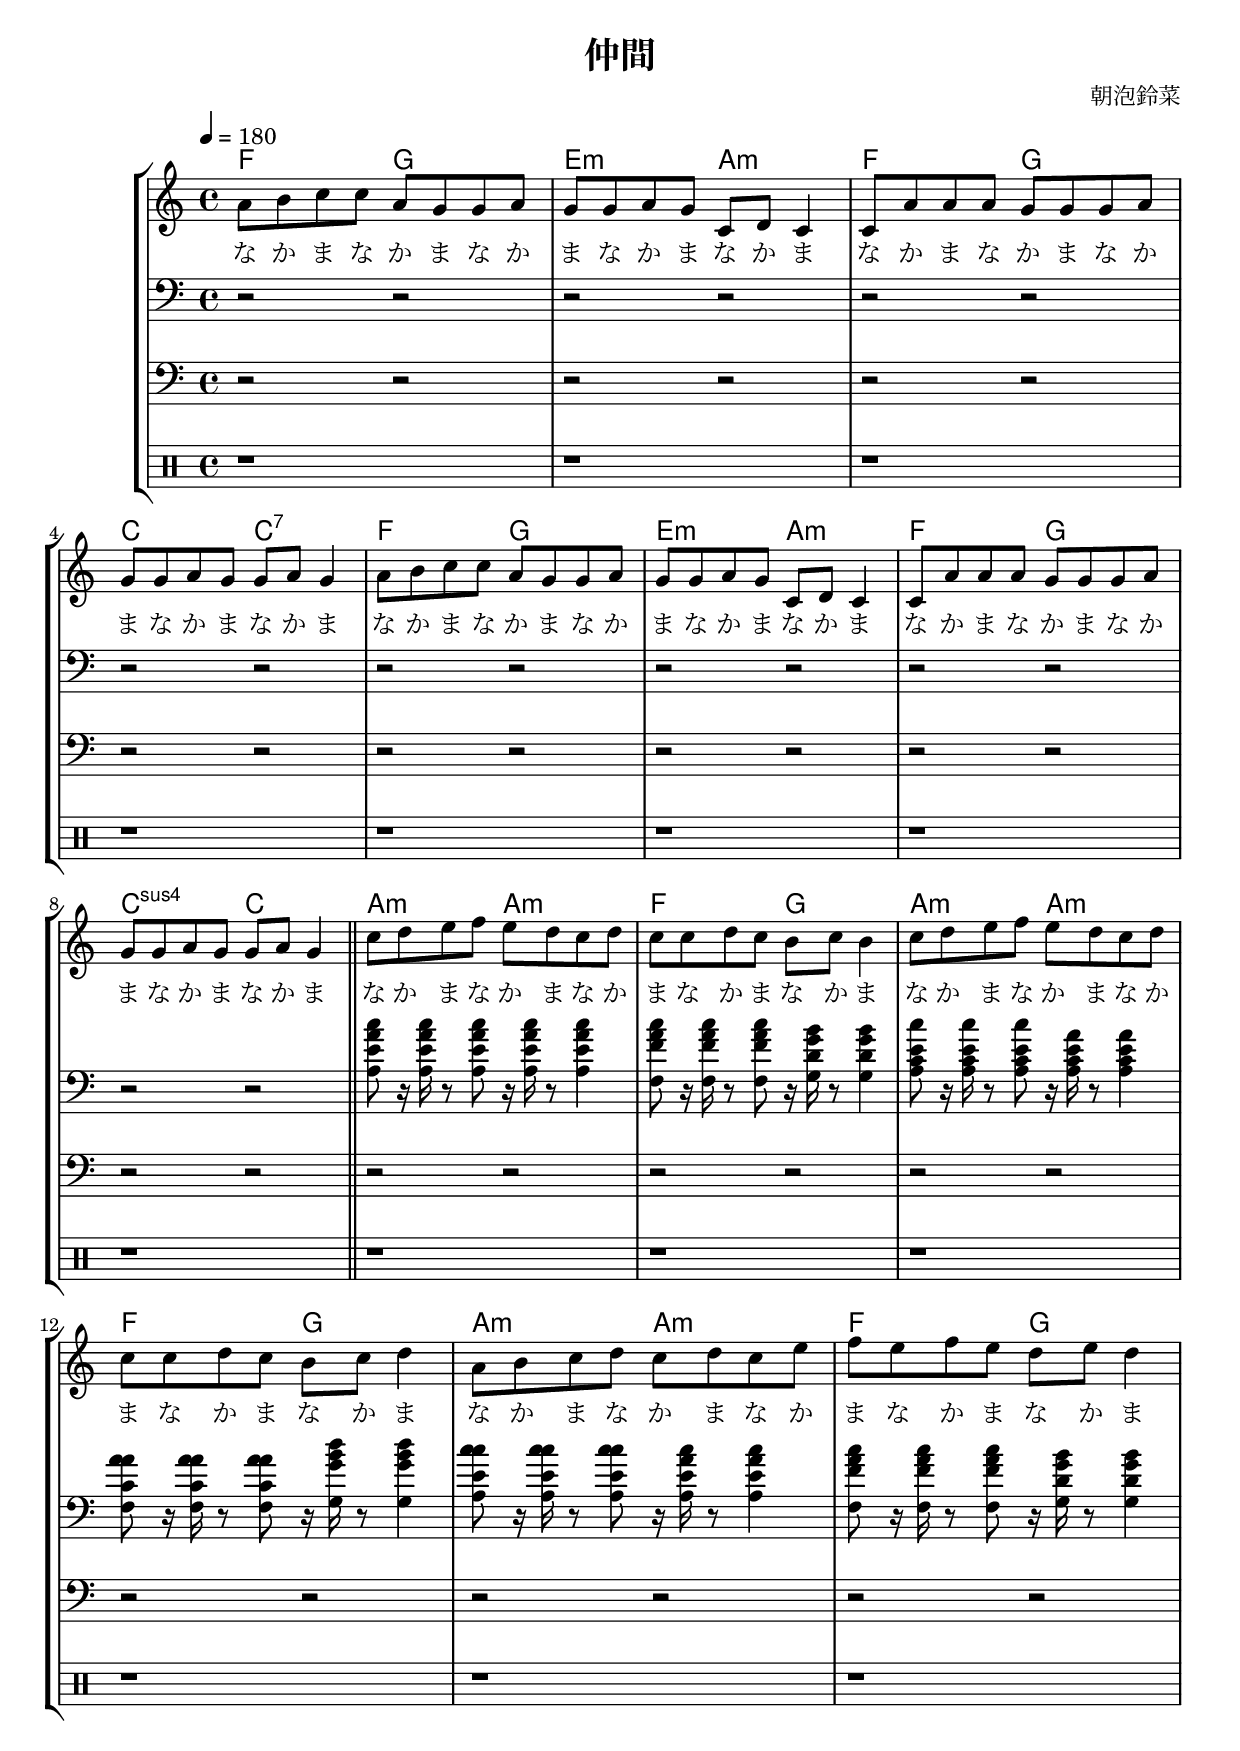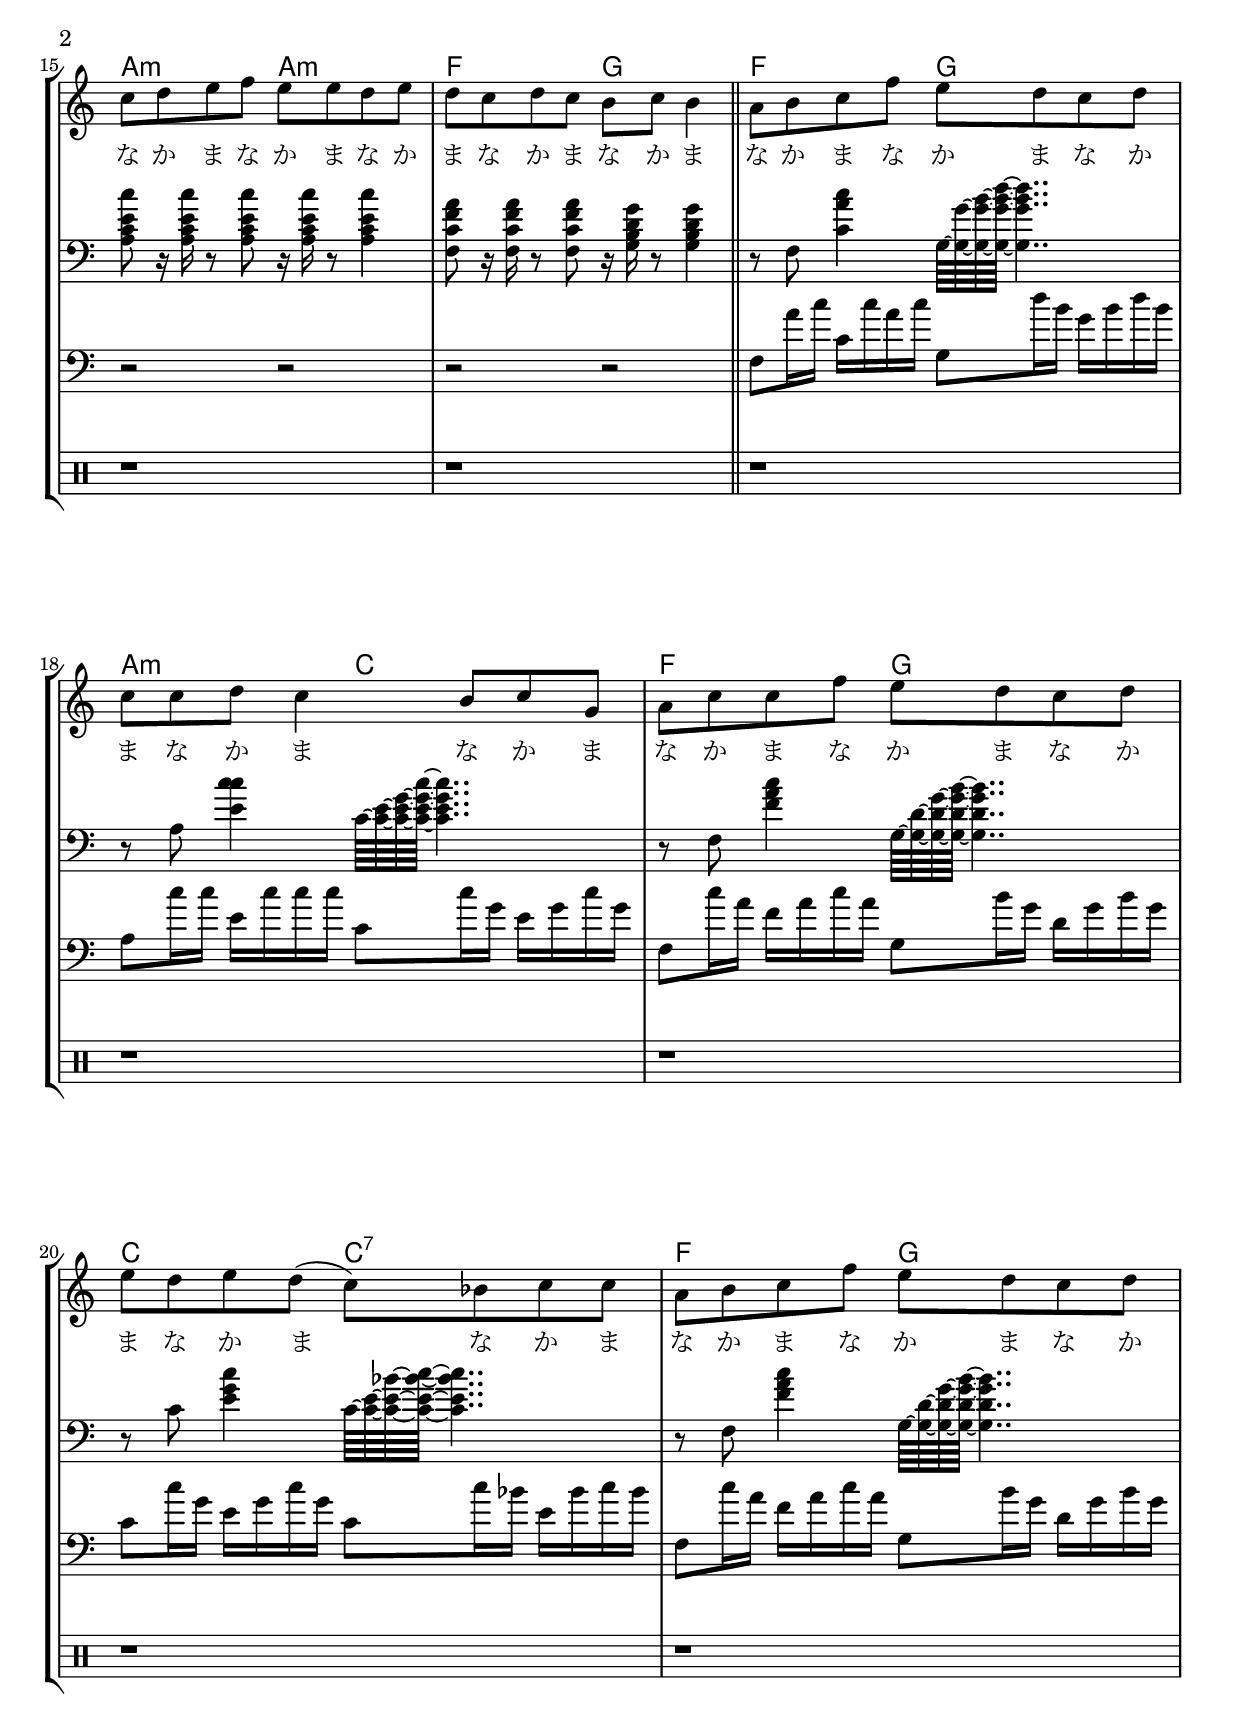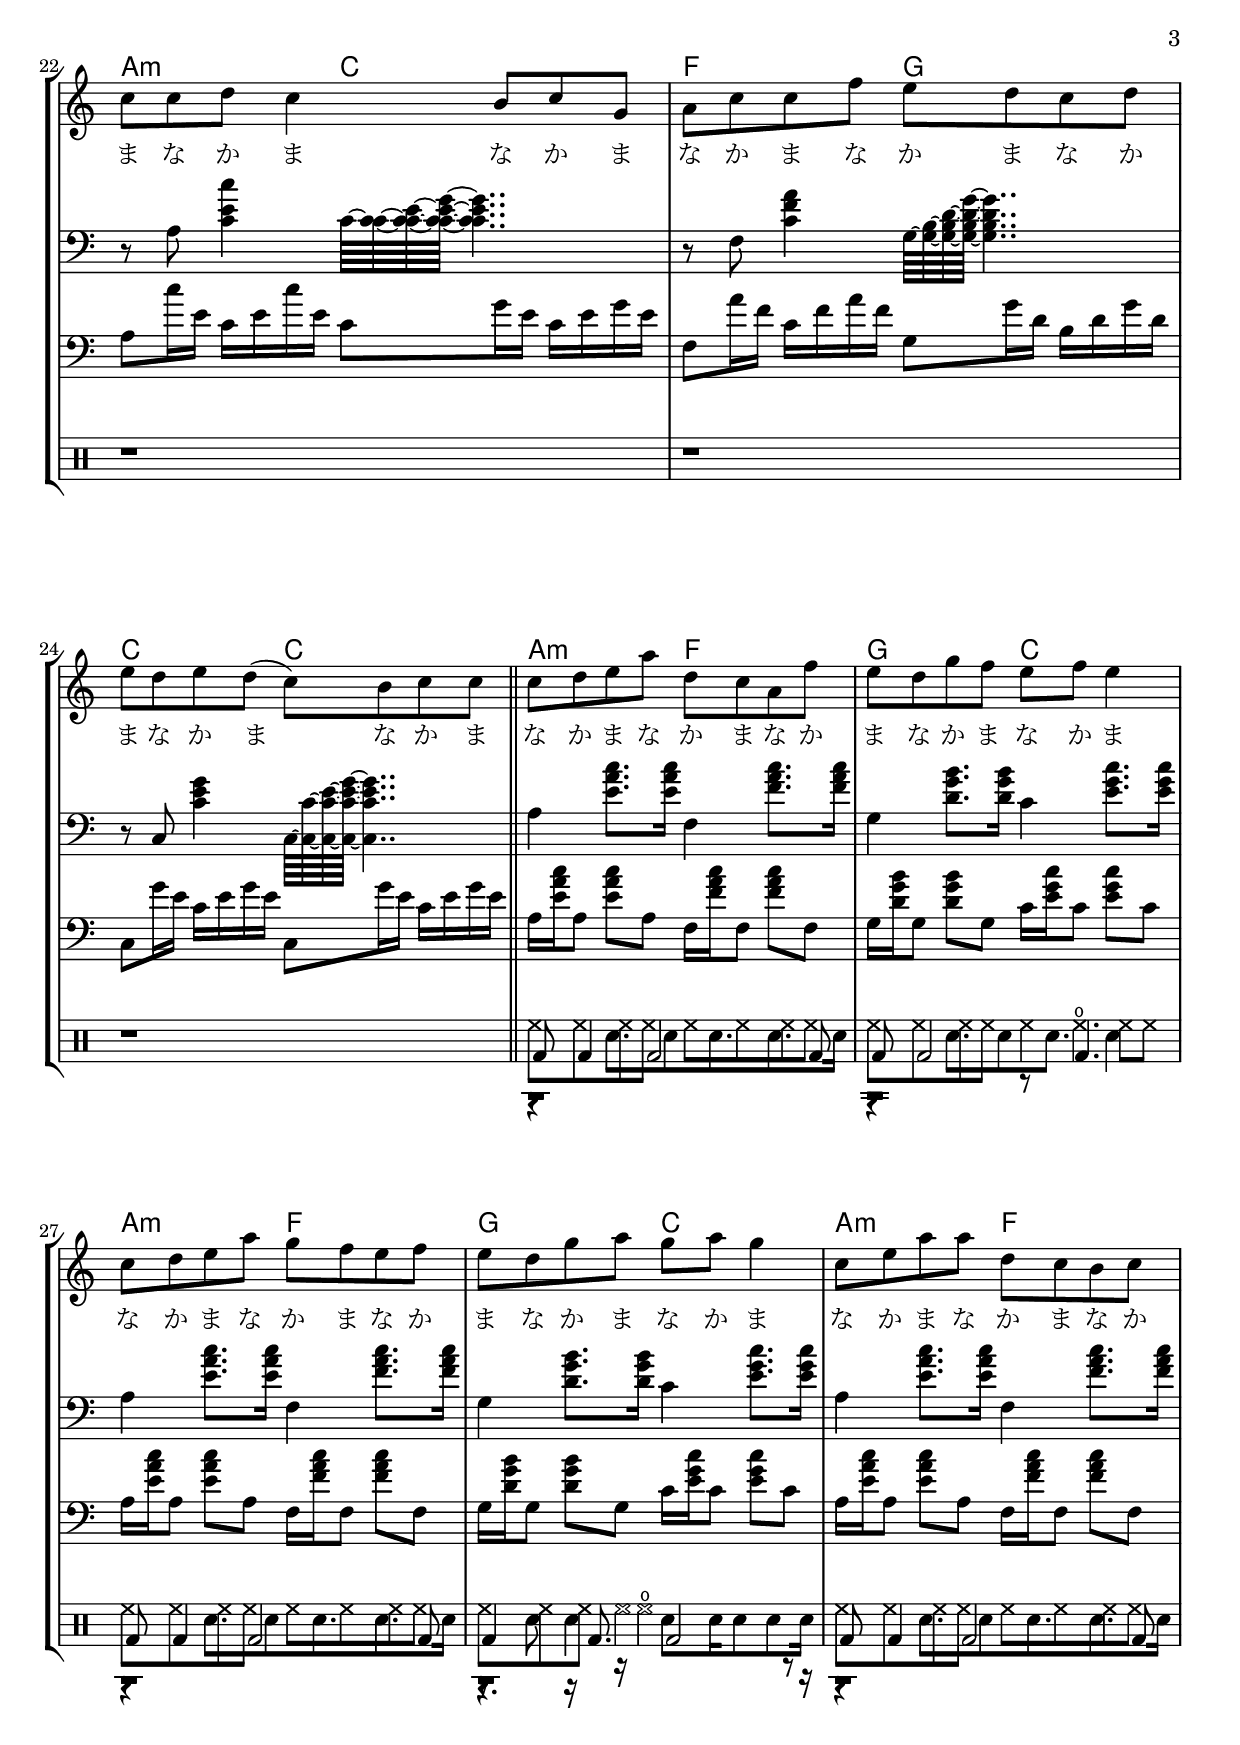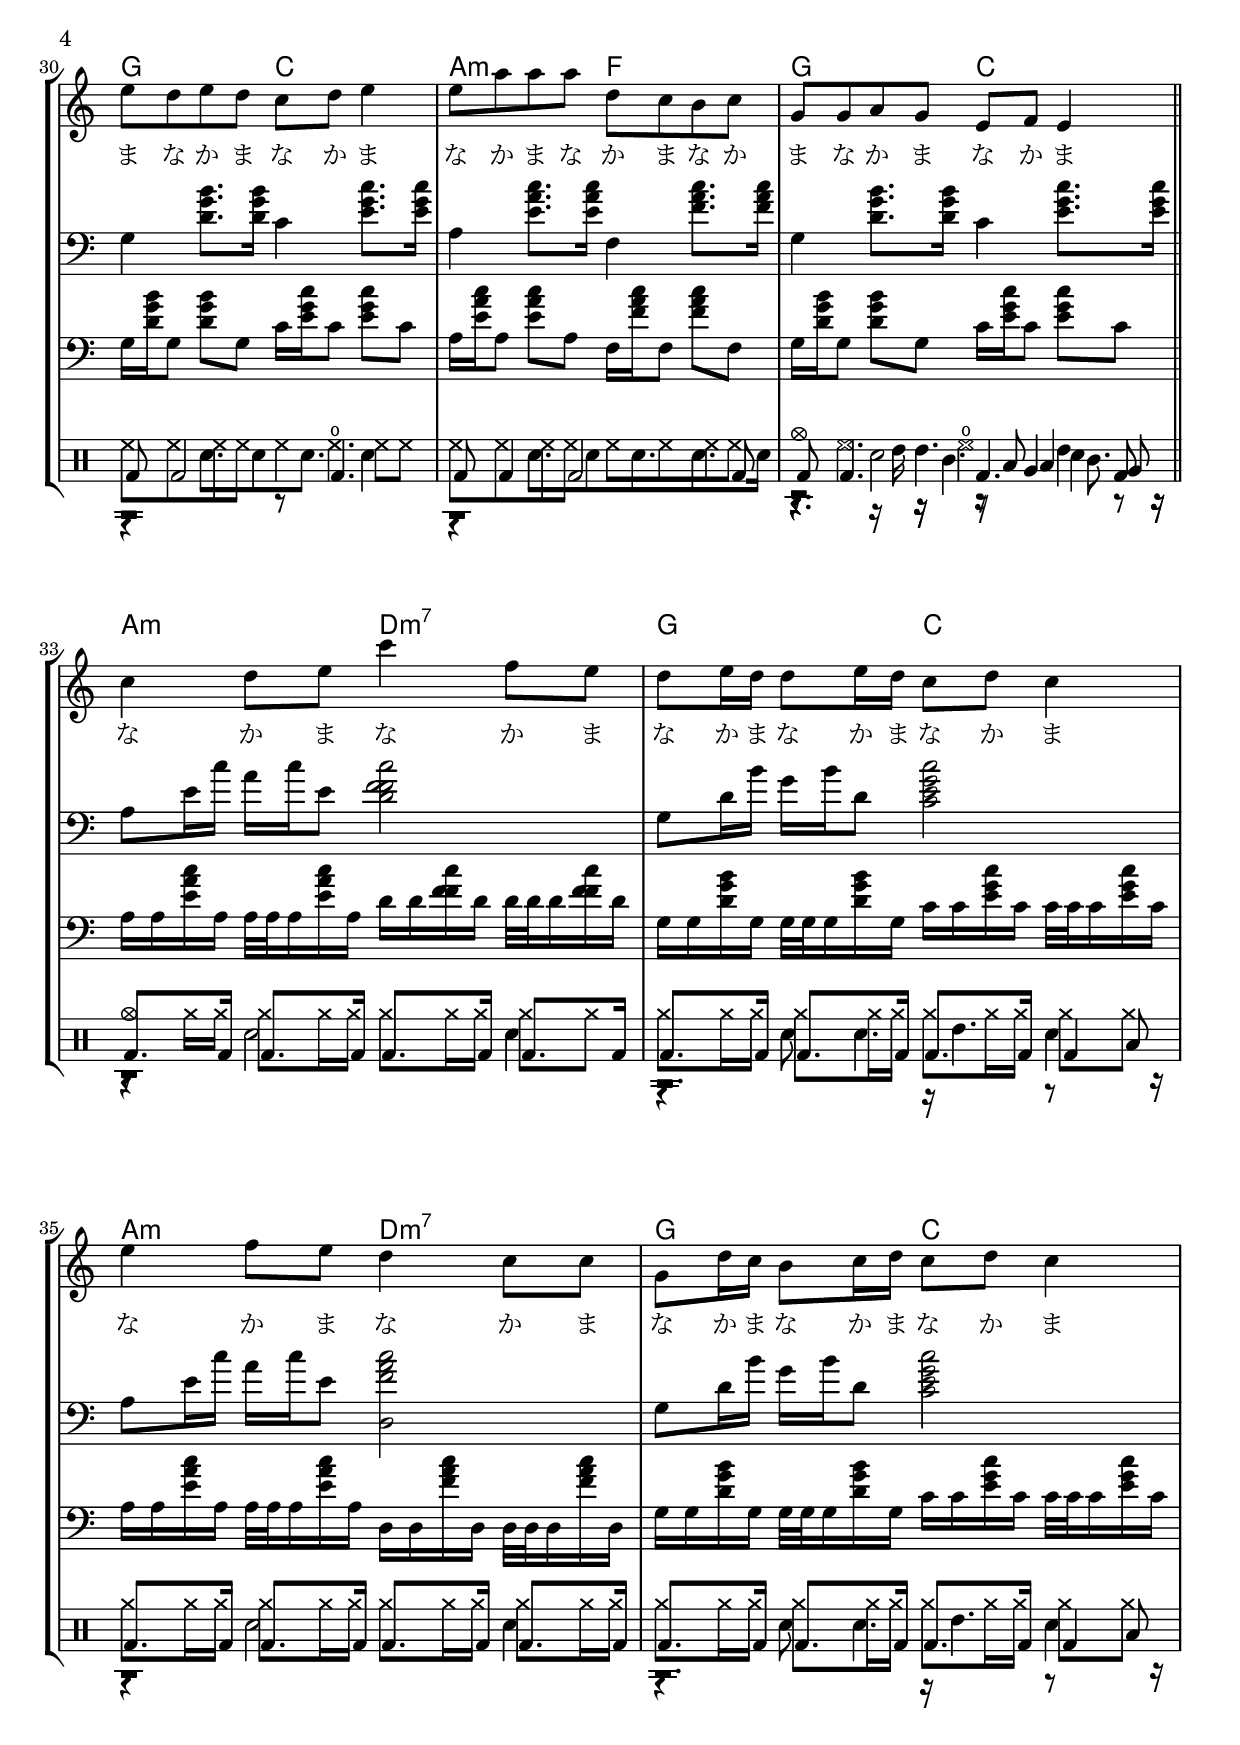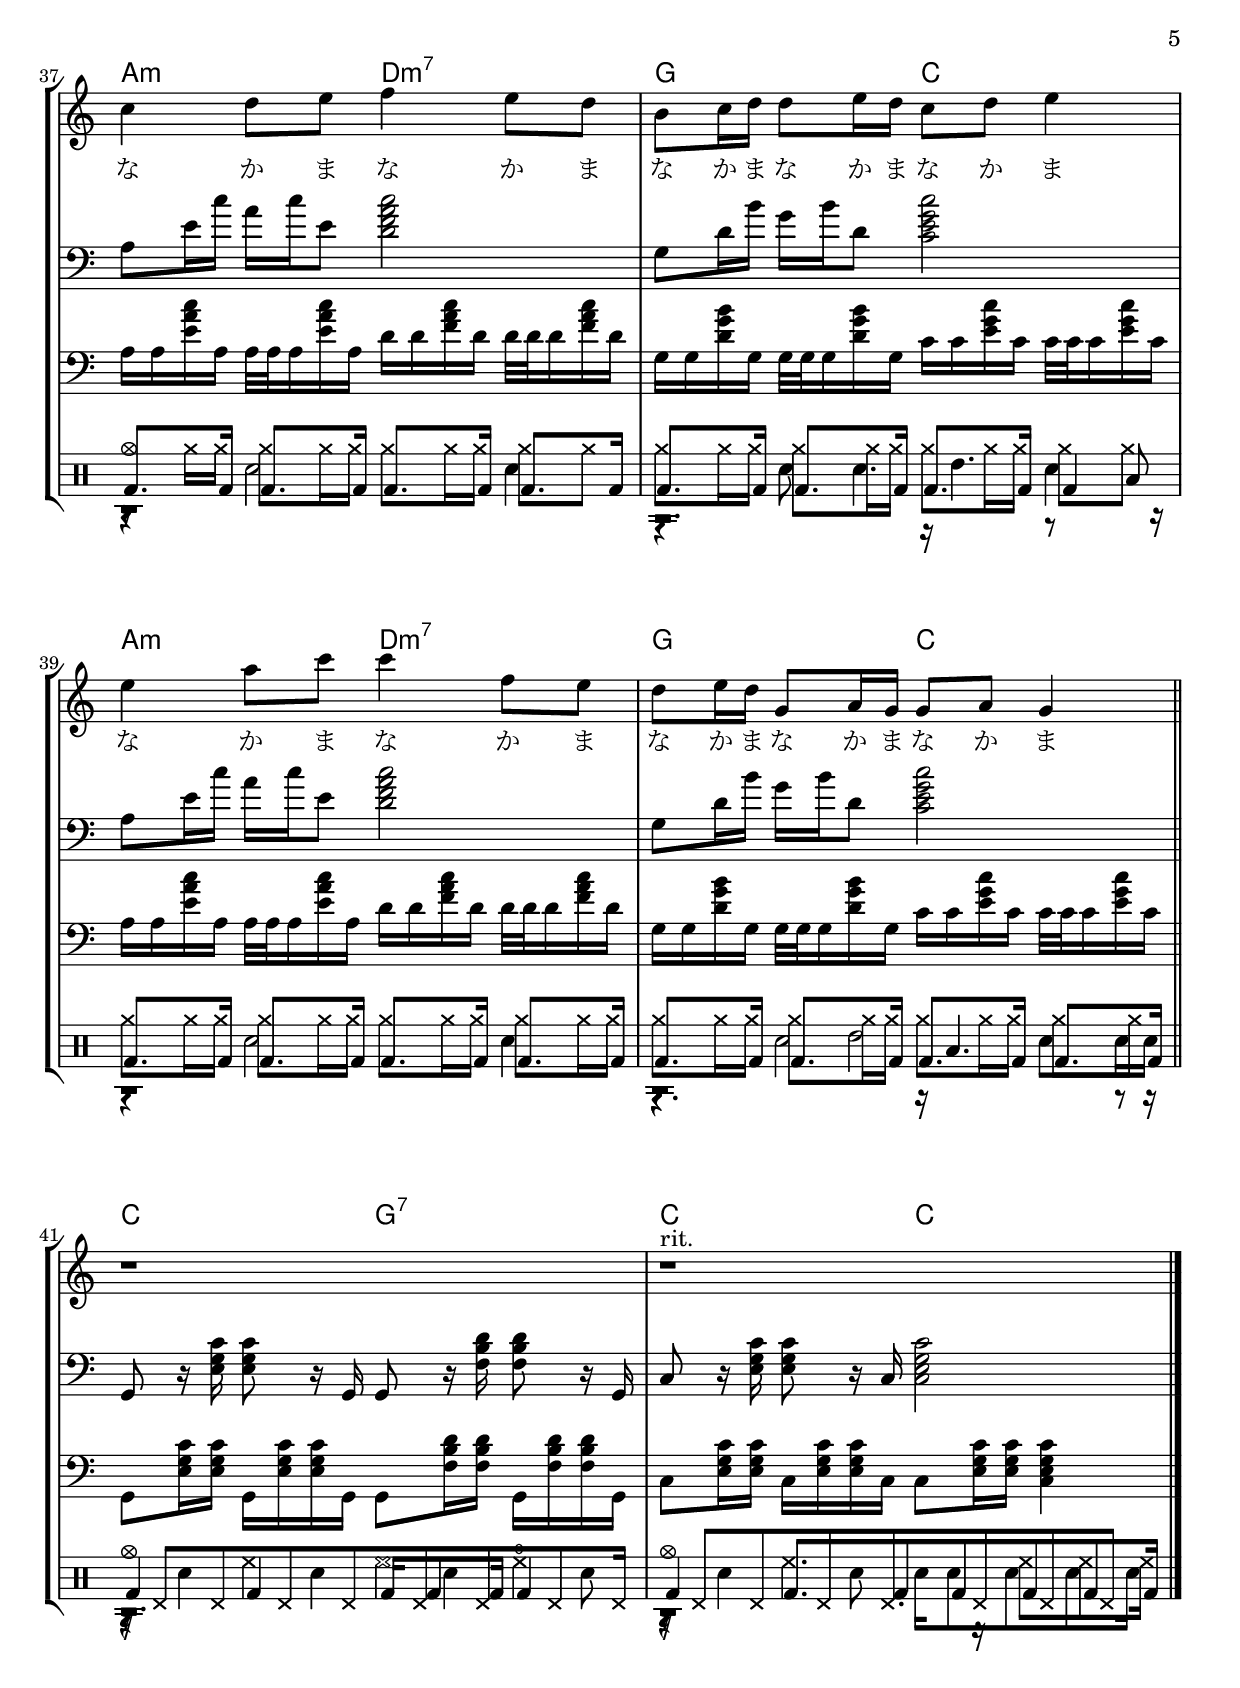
\version "2.12.1"

\header {
	title = \markup {仲間}
	composer = \markup \center-column {朝泡鈴菜}
}

harmony = \chordmode {
	f2 g e:m a:m f g c c:7 f g e:m a:m f g c:sus4 c 

	a:m a:m f g a:m a:m f g a:m a:m f g a:m a:m f g 

	f g a:m c f g c c:7 f g a:m c f g c c 

	a:m f g c a:m f g c a:m f g c a:m f g c 

	a:m d:min7 g c a:m d:min7 g c a:m d:min7 g c a:m d:min7 g c 

	c g:7 c c 
}

melody = {
	\set Staff.midiInstrument = #"Electric Grand"
		\key c \major
	\tempo 4 = 180
 a'8  b'8  c''8  c''8  a'8  g'8  g'8  a'8 
	g'8  g'8  a'8  g'8  c'8  d'8  c'4 
	c'8  a'8  a'8  a'8  g'8  g'8  g'8  a'8 
	g'8  g'8  a'8  g'8  g'8  a'8  g'4 
	a'8  b'8  c''8  c''8  a'8  g'8  g'8  a'8 
	g'8  g'8  a'8  g'8  c'8  d'8  c'4 
	c'8  a'8  a'8  a'8  g'8  g'8  g'8  a'8 
	g'8  g'8  a'8  g'8  g'8  a'8  g'4
	\set Staff.midiInstrument = #"Electric Grand"
	 c''8  d''8  e''8  f''8  e''8  d''8  c''8  d''8 
	c''8  c''8  d''8  c''8  b'8  c''8  b'4 
	c''8  d''8  e''8  f''8  e''8  d''8  c''8  d''8 
	c''8  c''8  d''8  c''8  b'8  c''8  d''4 
	a'8  b'8  c''8  d''8  c''8  d''8  c''8  e''8 
	f''8  e''8  f''8  e''8  d''8  e''8  d''4 
	c''8  d''8  e''8  f''8  e''8  e''8  d''8  e''8 
	d''8  c''8  d''8  c''8  b'8  c''8  b'4
	\set Staff.midiInstrument = #"Electric Grand"
	 a'8  b'8  c''8  f''8  e''8  d''8  c''8  d''8 
	c''8  c''8  d''8  c''4  b'8  c''8  g'8 
	a'8  c''8  c''8  f''8  e''8  d''8  c''8  d''8 
	e''8  d''8  e''8  d''8  (c''8)  bes'8  c''8  c''8 
	a'8  b'8  c''8  f''8  e''8  d''8  c''8  d''8 
	c''8  c''8  d''8  c''4  b'8  c''8  g'8 
	a'8  c''8  c''8  f''8  e''8  d''8  c''8  d''8 
	e''8  d''8  e''8  d''8  (c''8)  b'8  c''8  c''8
	\set Staff.midiInstrument = #"Electric Grand"
	 c''8  d''8  e''8  a''8  d''8  c''8  a'8  f''8 
	e''8  d''8  g''8  f''8  e''8  f''8  e''4 
	c''8  d''8  e''8  a''8  g''8  f''8  e''8  f''8 
	e''8  d''8  g''8  a''8  g''8  a''8  g''4 
	c''8  e''8  a''8  a''8  d''8  c''8  b'8  c''8 
	e''8  d''8  e''8  d''8  c''8  d''8  e''4 
	e''8  a''8  a''8  a''8  d''8  c''8  b'8  c''8 
	g'8  g'8  a'8  g'8  e'8  f'8  e'4
	\set Staff.midiInstrument = #"Electric Grand"
	 c''4  d''8  e''8  c'''4  f''8  e''8 
	d''8  e''16  d''16  d''8  e''16  d''16  c''8  d''8  c''4 
	e''4  f''8  e''8  d''4  c''8  c''8 
	g'8  d''16  c''16  b'8  c''16  d''16  c''8  d''8  c''4 
	c''4  d''8  e''8  f''4  e''8  d''8 
	b'8  c''16  d''16  d''8  e''16  d''16  c''8  d''8  e''4 
	e''4  a''8  c'''8  c'''4  f''8  e''8 
	d''8  e''16  d''16  g'8  a'16  g'16  g'8  a'8  g'4
	r1 | r1^"rit." \bar "|."
}

words = \lyricmode {
	な  か  ま  な  か  ま  な  か  ま  な  か  ま  な  か  ま  な  か  ま  な  か  ま  な  か  ま  な  か  ま  な  か  ま  な  か  ま  な  か  ま  な  か  ま  な  か  ま  な  か  ま  な  か  ま  な  か  ま  な  か  ま  な  か  ま  な  か  ま  
	な  か  ま  な  か  ま  な  か  ま  な  か  ま  な  か  ま  な  か  ま  な  か  ま  な  か  ま  な  か  ま  な  か  ま  な  か  ま  な  か  ま  な  か  ま  な  か  ま  な  か  ま  な  か  ま  な  か  ま  な  か  ま  な  か  ま  な  か  ま  
	な  か  ま  な  か  ま  な  か  ま  な  か  ま  な  か  ま  な  か  ま  な  か  ま  な  か  ま  な  か  ま  な  か  ま  な  か  ま  な  か  ま  な  か  ま  な  か  ま  な  か  ま  な  か  ま  な  か  ま  な  か  ま  な  か  ま  な  か  ま  
	な  か  ま  な  か  ま  な  か  ま  な  か  ま  な  か  ま  な  か  ま  な  か  ま  な  か  ま  な  か  ま  な  か  ま  な  か  ま  な  か  ま  な  か  ま  な  か  ま  な  か  ま  な  か  ま  な  か  ま  な  か  ま  な  か  ま  な  か  ま  
	な  か  ま  な  か  ま  な  か  ま  な  か  ま  な  か  ま  な  か  ま  な  か  ま  な  か  ま  な  か  ま  な  か  ま  な  か  ま  な  か  ま  な  か  ま  な  か  ま  な  か  ま  な  か  ま  な  か  ま  な  か  ま  な  か  ま  な  か  ま  
	
}

tempochange = {
	\tempo 4 = 180
	r1 | r1 | r1 | r1 | r1 | r1 | r1 | r1 \bar "||"
	\tempo 4 = 180
	r1 | r1 | r1 | r1 | r1 | r1 | r1 | r1 \bar "||"
	\tempo 4 = 180
	r1 | r1 | r1 | r1 | r1 | r1 | r1 | r1 \bar "||"
	\tempo 4 = 180
	r1 | r1 | r1 | r1 | r1 | r1 | r1 | r1 \bar "||"
	\tempo 4 = 180
	r1 | r1 | r1 | r1 | r1 | r1 | r1 | r1 \bar "||"
	\tempo 4 = 180
	r1 | \tempo 4 = 135 r2 \tempo 4 = 120 r2 \bar "|."
}

mainacc = {
	\clef bass
	\set Staff.midiInstrument = #"Acoustic grand"
	\key c \major
	\tempo 4 = 180
	r2
	r2
	r2
	r2
	r2
	r2
	r2
	r2
	r2
	r2
	r2
	r2
	r2
	r2
	r2
	r2
	\bar "||"

	\set Staff.midiInstrument = #"Acoustic grand"
	<a e' a' c''>8 r16 <a e' a' c''>16 r8     <a e' a' c''>8
	r16 <a e' a' c''>16 r8     <a e' a' c''>4
	<f f' a' c''>8 r16 <f f' a' c''>16 r8     <f f' a' c''>8
	r16 <g d' g' b'>16 r8     <g d' g' b'>4
	<a c' e' c''>8 r16 <a c' e' c''>16 r8     <a c' e' c''>8
	r16 <a c' e' a'>16 r8     <a c' e' a'>4
	<f c' a' a'>8 r16 <f c' a' a'>16 r8     <f c' a' a'>8
	r16 <g g' b' d''>16 r8     <g g' b' d''>4
	<a e' c'' c''>8 r16 <a e' c'' c''>16 r8     <a e' c'' c''>8
	r16 <a e' a' c''>16 r8     <a e' a' c''>4
	<f f' a' c''>8 r16 <f f' a' c''>16 r8     <f f' a' c''>8
	r16 <g d' g' b'>16 r8     <g d' g' b'>4
	<a c' e' c''>8 r16 <a c' e' c''>16 r8     <a c' e' c''>8
	r16 <a c' e' c''>16 r8     <a c' e' c''>4
	<f c' f' a'>8 r16 <f c' f' a'>16 r8     <f c' f' a'>8
	r16 <g b d' g'>16 r8     <g b d' g'>4
	\bar "||"

	\set Staff.midiInstrument = #"Acoustic grand"
	r8 f8 <c' c'' a'>4
	g64~ <g~ g'~> <g~ g'~ b'~> <g g' b' d''>~ <g g' b' d''>4..
	r8 a8 <e' c'' c''>4
	c'64~ <c'~ e'~> <c'~ e'~ g'~> <c' e' g' c''>~ <c' e' g' c''>4..
	r8 f8 <f' a' c''>4
	g64~ <g~ d'~> <g~ d'~ g'~> <g d' g' b'>~ <g d' g' b'>4..
	r8 c'8 <e' g' c''>4
	c'64~ <c'~ e'~> <c'~ e'~ bes'~> <c' e' bes' c''>~ <c' e' bes' c''>4..
	r8 f8 <f' a' c''>4
	g64~ <g~ d'~> <g~ d'~ g'~> <g d' g' b'>~ <g d' g' b'>4..
	r8 a8 <c' e' c''>4
	c'64~ <c'~ c'~> <c'~ c'~ e'~> <c' c' e' g'>~ <c' c' e' g'>4..
	r8 f8 <c' f' a'>4
	g64~ <g~ b~> <g~ b~ d'~> <g b d' g'>~ <g b d' g'>4..
	r8 c8 <c' e' g'>4
	c64~ <c~ c'~> <c~ c'~ e'~> <c c' e' g'>~ <c c' e' g'>4..
	\bar "||"

	\set Staff.midiInstrument = #"Acoustic grand"
	a4 <e' a' c''>8. <e' a' c''>16
	f4 <f' a' c''>8. <f' a' c''>16
	g4 <d' g' b'>8. <d' g' b'>16
	c'4 <e' g' c''>8. <e' g' c''>16
	a4 <e' a' c''>8. <e' a' c''>16
	f4 <f' a' c''>8. <f' a' c''>16
	g4 <d' g' b'>8. <d' g' b'>16
	c'4 <e' g' c''>8. <e' g' c''>16
	a4 <e' a' c''>8. <e' a' c''>16
	f4 <f' a' c''>8. <f' a' c''>16
	g4 <d' g' b'>8. <d' g' b'>16
	c'4 <e' g' c''>8. <e' g' c''>16
	a4 <e' a' c''>8. <e' a' c''>16
	f4 <f' a' c''>8. <f' a' c''>16
	g4 <d' g' b'>8. <d' g' b'>16
	c'4 <e' g' c''>8. <e' g' c''>16
	\bar "||"

	\set Staff.midiInstrument = #"Acoustic grand"
	a8 e'16 c'' a' c'' e'8
	<d' f' f' c''>2
	g8 d'16 b' g' b' d'8
	<c' e' g' c''>2
	a8 e'16 c'' a' c'' e'8
	<d f' a' c''>2
	g8 d'16 b' g' b' d'8
	<c' e' g' c''>2
	a8 e'16 c'' a' c'' e'8
	<d' f' a' c''>2
	g8 d'16 b' g' b' d'8
	<c' e' g' c''>2
	a8 e'16 c'' a' c'' e'8
	<d' f' a' c''>2
	g8 d'16 b' g' b' d'8
	<c' e' g' c''>2
	\bar "||"

	\set Staff.midiInstrument = #"Acoustic grand"
	g,8 r16 <e g c'>16 <e g c'>8 r16 g,16
	g,8 r16 <f b d'>16 <f b d'>8 r16 g,16
	c8 r16 <e g c'>16 <e g c'>8 r16 c16
	<c e g c'>2
	\bar "|."
}

subacc = {
	\clef bass
	\set Staff.midiInstrument = #"Acoustic grand"
	\key c \major
	\tempo 4 = 180
	r2
	r2
	r2
	r2
	r2
	r2
	r2
	r2
	r2
	r2
	r2
	r2
	r2
	r2
	r2
	r2
	\bar "||"

	\set Staff.midiInstrument = #"Acoustic grand"
	r2
	r2
	r2
	r2
	r2
	r2
	r2
	r2
	r2
	r2
	r2
	r2
	r2
	r2
	r2
	r2
	\bar "||"

	\set Staff.midiInstrument = #"Honky-tonk"
	f8 a'16 c''16   c'16 c''16 a'16 c''16
	g8 d''16 b'16   g'16 b'16 d''16 b'16
	a8 c''16 c''16   e'16 c''16 c''16 c''16
	c'8 c''16 g'16   e'16 g'16 c''16 g'16
	f8 c''16 a'16   f'16 a'16 c''16 a'16
	g8 b'16 g'16   d'16 g'16 b'16 g'16
	c'8 c''16 g'16   e'16 g'16 c''16 g'16
	c'8 c''16 bes'16   e'16 bes'16 c''16 bes'16
	f8 c''16 a'16   f'16 a'16 c''16 a'16
	g8 b'16 g'16   d'16 g'16 b'16 g'16
	a8 c''16 e'16   c'16 e'16 c''16 e'16
	c'8 g'16 e'16   c'16 e'16 g'16 e'16
	f8 a'16 f'16   c'16 f'16 a'16 f'16
	g8 g'16 d'16   b16 d'16 g'16 d'16
	c8 g'16 e'16   c'16 e'16 g'16 e'16
	c8 g'16 e'16   c'16 e'16 g'16 e'16
	\bar "||"

	\set Staff.midiInstrument = #"Honky-tonk"
	a16 <e' a' c''>16 a8 <e' a' c''>8 a8
	f16 <f' a' c''>16 f8 <f' a' c''>8 f8
	g16 <d' g' b'>16 g8 <d' g' b'>8 g8
	c'16 <e' g' c''>16 c'8 <e' g' c''>8 c'8
	a16 <e' a' c''>16 a8 <e' a' c''>8 a8
	f16 <f' a' c''>16 f8 <f' a' c''>8 f8
	g16 <d' g' b'>16 g8 <d' g' b'>8 g8
	c'16 <e' g' c''>16 c'8 <e' g' c''>8 c'8
	a16 <e' a' c''>16 a8 <e' a' c''>8 a8
	f16 <f' a' c''>16 f8 <f' a' c''>8 f8
	g16 <d' g' b'>16 g8 <d' g' b'>8 g8
	c'16 <e' g' c''>16 c'8 <e' g' c''>8 c'8
	a16 <e' a' c''>16 a8 <e' a' c''>8 a8
	f16 <f' a' c''>16 f8 <f' a' c''>8 f8
	g16 <d' g' b'>16 g8 <d' g' b'>8 g8
	c'16 <e' g' c''>16 c'8 <e' g' c''>8 c'8
	\bar "||"

	\set Staff.midiInstrument = #"Honky-tonk"
	a16 a16 <e' a' c''>16 a16   a32 a32 a16 <e' a' c''>16 a16
	d'16 d'16 <f' f' c''>16 d'16   d'32 d'32 d'16 <f' f' c''>16 d'16
	g16 g16 <d' g' b'>16 g16   g32 g32 g16 <d' g' b'>16 g16
	c'16 c'16 <e' g' c''>16 c'16   c'32 c'32 c'16 <e' g' c''>16 c'16
	a16 a16 <e' a' c''>16 a16   a32 a32 a16 <e' a' c''>16 a16
	d16 d16 <f' a' c''>16 d16   d32 d32 d16 <f' a' c''>16 d16
	g16 g16 <d' g' b'>16 g16   g32 g32 g16 <d' g' b'>16 g16
	c'16 c'16 <e' g' c''>16 c'16   c'32 c'32 c'16 <e' g' c''>16 c'16
	a16 a16 <e' a' c''>16 a16   a32 a32 a16 <e' a' c''>16 a16
	d'16 d'16 <f' a' c''>16 d'16   d'32 d'32 d'16 <f' a' c''>16 d'16
	g16 g16 <d' g' b'>16 g16   g32 g32 g16 <d' g' b'>16 g16
	c'16 c'16 <e' g' c''>16 c'16   c'32 c'32 c'16 <e' g' c''>16 c'16
	a16 a16 <e' a' c''>16 a16   a32 a32 a16 <e' a' c''>16 a16
	d'16 d'16 <f' a' c''>16 d'16   d'32 d'32 d'16 <f' a' c''>16 d'16
	g16 g16 <d' g' b'>16 g16   g32 g32 g16 <d' g' b'>16 g16
	c'16 c'16 <e' g' c''>16 c'16   c'32 c'32 c'16 <e' g' c''>16 c'16
	\bar "||"

	\set Staff.midiInstrument = #"Honky-tonk"
	g,8 <e g c'>16 <e g c'>16   g,16 <e g c'>16 <e g c'>16 g,16
	g,8 <f b d'>16 <f b d'>16   g,16 <f b d'>16 <f b d'>16 g,16
	c8 <e g c'>16 <e g c'>16   c16 <e g c'>16 <e g c'>16 c16
	c8 <e g c'>16 <e g c'>16 <c e g c'>4
	\bar "|."
}

percA = {
	\drummode {
	r1 |r1 |r1 |r1 |r1 |r1 |r1 |r1 \bar "||"
	r1 |r1 |r1 |r1 |r1 |r1 |r1 |r1 \bar "||"
	r1 |r1 |r1 |r1 |r1 |r1 |r1 |r1 \bar "||"
	hh8 hh8 hh8 hh8 hh8 hh8 hh8 hh8  |hh8 hh8 hh8 hh8 hh4 hh8 hh8  |hh8 hh8 hh8 hh8 hh8 hh8 hh8 hh8  |hh8 hh8 hh8 hh2 r8  |hh8 hh8 hh8 hh8 hh8 hh8 hh8 hh8  |hh8 hh8 hh8 hh8 hh4 hh8 hh8  |hh8 hh8 hh8 hh8 hh8 hh8 hh8 hh8  |r8 hh2. r8  \bar "||"
	r8 cymr16 cymr16 cymr8 cymr16 cymr16 cymr8 cymr16 cymr16 cymr8 cymr8  |cymr8 cymr16 cymr16 cymr8 cymr16 cymr16 cymr8 cymr16 cymr16 cymr8 cymr8  |cymr8 cymr16 cymr16 cymr8 cymr16 cymr16 cymr8 cymr16 cymr16 cymr8 cymr16 cymr16  |cymr8 cymr16 cymr16 cymr8 cymr16 cymr16 cymr8 cymr16 cymr16 cymr8 cymr8  |r8 cymr16 cymr16 cymr8 cymr16 cymr16 cymr8 cymr16 cymr16 cymr8 cymr8  |cymr8 cymr16 cymr16 cymr8 cymr16 cymr16 cymr8 cymr16 cymr16 cymr8 cymr8  |cymr8 cymr16 cymr16 cymr8 cymr16 cymr16 cymr8 cymr16 cymr16 cymr8 cymr16 cymr16  |cymr8 cymr16 cymr16 cymr8 cymr16 cymr16 cymr8 cymr16 cymr16 cymr8 cymr8  \bar "||"
	r2. hho4  |r1  \bar "|."
	}
}

percB = {
	\drummode {
	r1 |r1 |r1 |r1 |r1 |r1 |r1 |r1 \bar "||"
	r1 |r1 |r1 |r1 |r1 |r1 |r1 |r1 \bar "||"
	r1 |r1 |r1 |r1 |r1 |r1 |r1 |r1 \bar "||"
	r4 sn8. sn8 sn8. sn8. sn16  |r4 sn8. sn8 sn8. sn4  |r4 sn8. sn8 sn8. sn8. sn16  |r8 sn8 sn4 sn8 sn16 sn8 sn8 sn16  |r4 sn8. sn8 sn8. sn8. sn16  |r4 sn8. sn8 sn8. sn4  |r4 sn8. sn8 sn8. sn8. sn16  |r4 sn2 sn4  \bar "||"
	r4 sn2 sn4  |r4 sn8 sn4. sn4  |r4 sn2 sn4  |r4 sn8 sn4. sn4  |r4 sn2 sn4  |r4 sn8 sn4. sn4  |r4 sn2 sn4  |r4 sn2 sn8 sn16 sn16  \bar "||"
	r4 hh4 hh2  |r4 hh4. r16 hh8 hh8 hh16  \bar "|."
	}
}

percC = {
	\drummode {
	r1 |r1 |r1 |r1 |r1 |r1 |r1 |r1 \bar "||"
	r1 |r1 |r1 |r1 |r1 |r1 |r1 |r1 \bar "||"
	r1 |r1 |r1 |r1 |r1 |r1 |r1 |r1 \bar "||"
	bd8 bd4 bd2 bd8  |bd8 bd2 bd4.  |bd8 bd4 bd2 bd8  |bd4 r16 bd8. bd2  |bd8 bd4 bd2 bd8  |bd8 bd2 bd4.  |bd8 bd4 bd2 bd8  |bd8 bd4. bd4. bd8  \bar "||"
	bd8. bd16 bd8. bd16 bd8. bd16 bd8. bd16  |bd8. bd16 bd8. bd16 bd8. bd16 bd4  |bd8. bd16 bd8. bd16 bd8. bd16 bd8. bd16  |bd8. bd16 bd8. bd16 bd8. bd16 bd4  |bd8. bd16 bd8. bd16 bd8. bd16 bd8. bd16  |bd8. bd16 bd8. bd16 bd8. bd16 bd4  |bd8. bd16 bd8. bd16 bd8. bd16 bd8. bd16  |bd8. bd16 bd8. bd16 bd8. bd16 bd8. bd16  \bar "||"
	r16 hhp8 hhp8 hhp8 hhp8 hhp8 hhp8 hhp8 hhp16  |r16 hhp8 hhp8 hhp8 hhp8. hhp8 hhp8 hhp8  \bar "|."
	}
}

percD = {
	\drummode {
	r1 |r1 |r1 |r1 |r1 |r1 |r1 |r1 \bar "||"
	r1 |r1 |r1 |r1 |r1 |r1 |r1 |r1 \bar "||"
	r1 |r1 |r1 |r1 |r1 |r1 |r1 |r1 \bar "||"
	r1  |r2 r8 hho4.  |r1  |r4. r16 hho2 r16  |r1  |r2 r8 hho4.  |r1  |r4. r16 hho2 r16  \bar "||"
	r1  |r2 r16 tommh4. r16  |r1  |r2 r16 tommh4. r16  |r1  |r2 r16 tommh4. r16  |r1  |r4. tommh2 r8  \bar "||"
	r8 sn4 sn4 sn4 sn8  |r8 sn4 sn8 sn16 sn8 sn8 sn8 sn16  \bar "|."
	}
}

percE = {
	\drummode {
	r1 |r1 |r1 |r1 |r1 |r1 |r1 |r1 \bar "||"
	r1 |r1 |r1 |r1 |r1 |r1 |r1 |r1 \bar "||"
	r1 |r1 |r1 |r1 |r1 |r1 |r1 |r1 \bar "||"
	r1 |r1 |r1 |r1 |r1 |r1 |r1 |cymc1  \bar "||"
	r1  |r2. r8 toml8  |r1  |r2. r8 toml8  |r1  |r2. r8 toml8  |r1  |r2 r16 toml4. r16  \bar "||"
	bd4 bd4 bd16 bd8 bd16 bd4  |bd4 bd8. bd8 bd8 bd8 bd8 bd16  \bar "|."
	}
}

percF = {
	\drummode {
	r1 | r1 | r1 | r1 | r1 | r1 | r1 | r1 \bar "||"
	r1 | r1 | r1 | r1 | r1 | r1 | r1 | r1 \bar "||"
	r1 | r1 | r1 | r1 | r1 | r1 | r1 | r1 \bar "||"
	r1 |r1 |r1 |r1 |r1 |r1 |r1 |r4 r16 tommh16 tommh4. tommh4  \bar "||"
	cymc1  |r1 |r1 |r1 |cymc1  |r1 |r1 |r1 \bar "||"
	cymc1  |cymc1  \bar "|."
	}
}

percG = {
	\drummode {
	r1 | r1 | r1 | r1 | r1 | r1 | r1 | r1 \bar "||"
	r1 | r1 | r1 | r1 | r1 | r1 | r1 | r1 \bar "||"
	r1 | r1 | r1 | r1 | r1 | r1 | r1 | r1 \bar "||"
	r1 |r1 |r1 |r1 |r1 |r1 |r1 |r4. r16 tomml4. tomml8.  \bar "||"
	r1 | r1 | r1 | r1 | r1 | r1 | r1 | r1 \bar "||"
	r1 | r1 \bar "|."
	}
}

percH = {
	\drummode {
	r1 | r1 | r1 | r1 | r1 | r1 | r1 | r1 \bar "||"
	r1 | r1 | r1 | r1 | r1 | r1 | r1 | r1 \bar "||"
	r1 | r1 | r1 | r1 | r1 | r1 | r1 | r1 \bar "||"
	r1 |r1 |r1 |r1 |r1 |r1 |r1 |r2 r16 toml8 toml4 r16  \bar "||"
	r1 | r1 | r1 | r1 | r1 | r1 | r1 | r1 \bar "||"
	r1 | r1 \bar "|."
	}
}

percI = {
	\drummode {
	r1 | r1 | r1 | r1 | r1 | r1 | r1 | r1 \bar "||"
	r1 | r1 | r1 | r1 | r1 | r1 | r1 | r1 \bar "||"
	r1 | r1 | r1 | r1 | r1 | r1 | r1 | r1 \bar "||"
	r1 |r1 |r1 |r1 |r1 |r1 |r1 |r2 r8 tomfh4 tomfh8  \bar "||"
	r1 | r1 | r1 | r1 | r1 | r1 | r1 | r1 \bar "||"
	r1 | r1 \bar "|."
	}
}

\score {
	<<
		\new StaffGroup <<
			\new ChordNames {\harmony}
			\new Voice = "melody" {\melody}
			\new Lyrics \lyricsto "melody" \words
			\new Staff = "mainacc" {\mainacc}
			\new Staff = "subacc" {\subacc}
			\new DrumStaff <<
				\new DrumVoice {\percA}
				\new DrumVoice {\percB}
				\new DrumVoice {\percC}
				\new DrumVoice {\percD}
				\new DrumVoice {\percE}
				\new DrumVoice {\percF}
				\new DrumVoice {\percG}
				\new DrumVoice {\percH}
				\new DrumVoice {\percI}
			>>
		>>
	>>
	\layout { }
}
